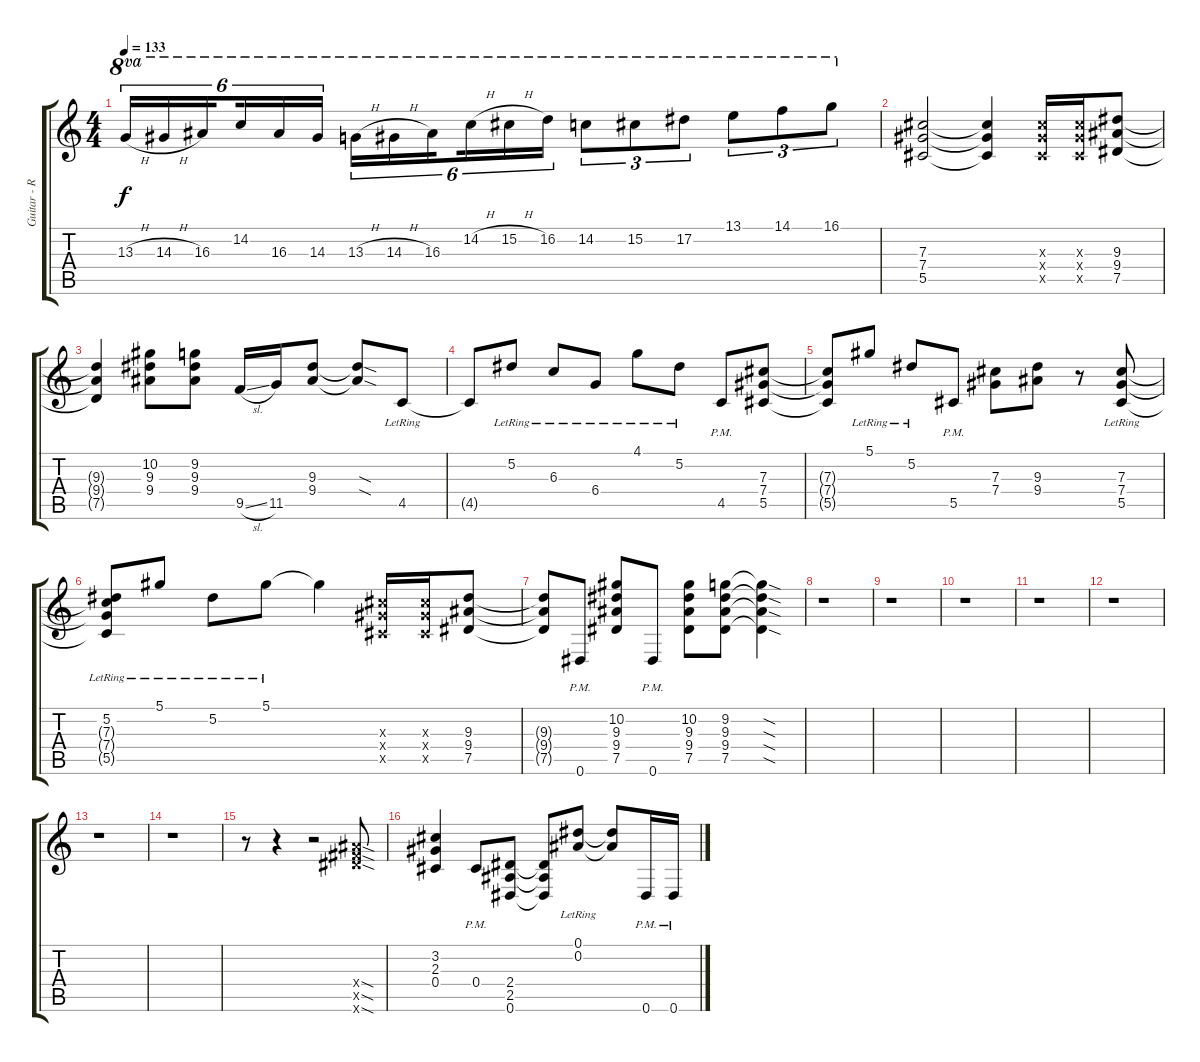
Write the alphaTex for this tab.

\track ("Guitar - Rob Marcello" "Guitar - R") {instrument distortionguitar}
\staff {score tabs}
\tuning (Eb4 Bb3 Gb3 Db3 Ab2 Eb2) {hide}
\ts (4 4)
\tempo 133
\clef g2
\ks c
13.3{h}.16{tu (6 4) ot 8va dy f} 14.3{h}.16{tu (6 4) ot 8va} 16.3.16{tu (6 4) ot 8va beam splitsecondary} 14.2.16{tu (6 4) ot 8va} 16.3.16{tu (6 4) ot 8va} 14.3.16{tu (6 4) ot 8va} 13.3{h}.16{tu (6 4) ot 8va} 14.3{h}.16{tu (6 4) ot 8va} 16.3.16{tu (6 4) ot 8va beam splitsecondary} 14.2{h}.16{tu (6 4) ot 8va} 15.2{h}.16{tu (6 4) ot 8va} 16.2.16{tu (6 4) ot 8va} 14.2.8{tu (3 2) ot 8va} 15.2.8{tu (3 2) ot 8va} 17.2.8{tu (3 2) ot 8va} 13.1.8{tu (3 2) ot 8va} 14.1.8{tu (3 2) ot 8va} 16.1.8{tu (3 2) ot 8va} |
(7.3 7.4 5.5).2 (7.3{t} 7.4{t} 5.5{t}).4 (7.3{x} 7.4{x} 5.5{x}).16 (7.3{x} 7.4{x} 5.5{x}).16 (9.3 9.4 7.5).8 |
(9.3{t} 9.4{t} 7.5{t}).4 (10.2 9.3 9.4).8 (9.2 9.3 9.4).8 9.5{sl}.16 11.5.16 (9.3 9.4).8 (9.3{sod t} 9.4{sod t}).8 4.5{lr}.8 |
4.5{t}.8 5.2{lr}.8 6.3{lr}.8 6.4{lr}.8 4.1{lr}.8 5.2{lr}.8 4.5{pm}.8 (7.3 7.4 5.5).8 |
(7.3{t} 7.4{t} 5.5{t}).8 5.1{lr}.8 5.2{lr}.8 5.5{pm}.8 (7.3 7.4).8 (9.3 9.4).8 r.8 (7.3{lr} 7.4{lr} 5.5{lr}).8 |
(5.2{lr} 7.3{t} 7.4{t} 5.5{t}).8 5.1{lr}.8 5.2{lr}.8 5.1{lr}.8 5.1{t}.4 (7.3{x} 7.4{x} 5.5{x}).16 (7.3{x} 7.4{x} 5.5{x}).16 (9.3 9.4 7.5).8 |
(9.3{t} 9.4{t} 7.5{t}).8 0.6{pm}.8 (10.2 9.3 9.4 7.5).8 0.6{pm}.8 (10.2 9.3 9.4 7.5).8 (9.2 9.3 9.4 7.5).8 (9.2{sod t} 9.3{sod t} 9.4{sod t} 7.5{sod t}).4 |
r.1 |
r.1 |
r.1 |
r.1 |
r.1 |
r.1 |
r.1 |
r.8 r.4 r.2 (9.4{sod x} 10.5{sod x} 12.6{sod x}).8 |
(3.2 2.3 0.4).4 0.4{pm}.8 (2.4 2.5 0.6).8 (2.4{t} 2.5{t} 0.6{t}).8 (0.1{lr} 0.2{lr}).8 (0.1{t} 0.2{t}).8 0.6{pm}.16 0.6{pm}.16
